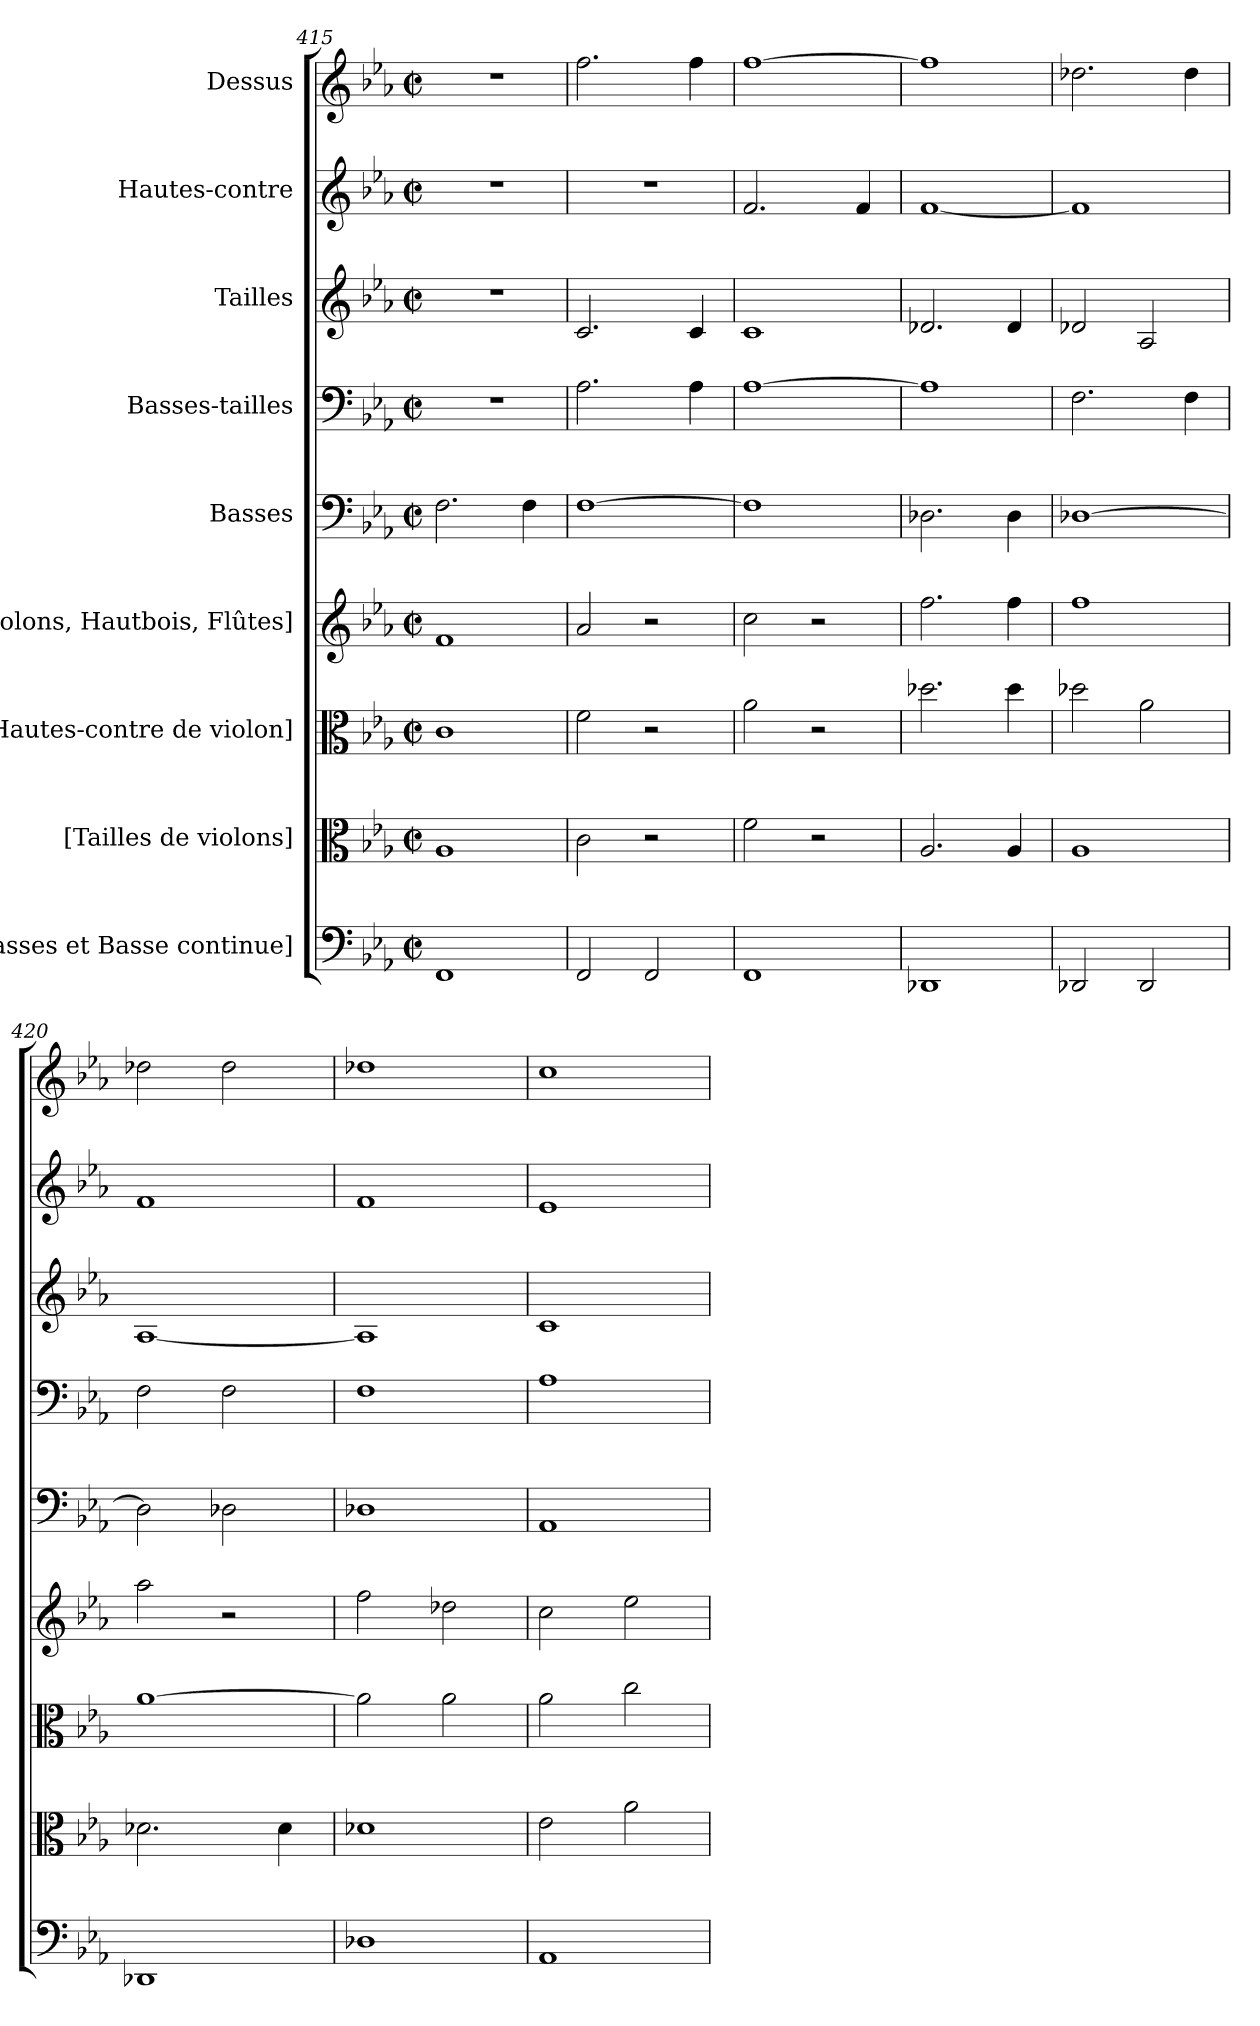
**kern	**kern	**kern	**kern	**kern	**kern	**kern	**kern	**kern
*part9	*part8	*part7	*part6	*part5	*part4	*part3	*part2	*part1
*staff9	*staff8	*staff7	*staff6	*staff5	*staff4	*staff3	*staff2	*staff1
*I"[Basses et Basse continue]	*I"[Tailles de violons]	*I"[Hautes-contre de violon]	*I"[Violons, Hautbois, Flûtes]	*I"Basses	*I"Basses-tailles	*I"Tailles	*I"Hautes-contre	*I"Dessus
*clefF4	*clefC3	*clefC3	*clefG2	*clefF4	*clefF4	*clefG2	*clefG2	*clefG2
*k[b-e-a-]	*k[b-e-a-]	*k[b-e-a-]	*k[b-e-a-]	*k[b-e-a-]	*k[b-e-a-]	*k[b-e-a-]	*k[b-e-a-]	*k[b-e-a-]
*E-:	*E-:	*E-:	*E-:	*E-:	*E-:	*E-:	*E-:	*E-:
*M2/2	*M2/2	*M2/2	*M2/2	*M2/2	*M2/2	*M2/2	*M2/2	*M2/2
*met(c|)	*met(c|)	*met(c|)	*met(c|)	*met(c|)	*met(c|)	*met(c|)	*met(c|)	*met(c|)
=415	=415	=415	=415	=415	=415	=415	=415	=415
1FF	1A-	1c	1f	2.F\	1r	1r	1r	1r
.	.	.	.	4F\	.	.	.	.
=416	=416	=416	=416	=416	=416	=416	=416	=416
2FF/	2c\	2f\	2a-/	[1F	2.A-\	2.c/	1r	2.ff\
2FF/	2r	2r	2r	.	.	.	.	.
.	.	.	.	.	4A-\	4c/	.	4ff\
=417	=417	=417	=417	=417	=417	=417	=417	=417
1FF	2f\	2a-\	2cc\	1F]	[1A-	1c	2.f/	[1ff
.	2r	2r	2r	.	.	.	.	.
.	.	.	.	.	.	.	4f/	.
!!LO:PB:g=z
=418	=418	=418	=418	=418	=418	=418	=418	=418
1DD-X	2.A-/	2.dd-X\	2.ff\	2.D-X\	1A-]	2.d-X/	[1f	1ff]
.	4A-/	4dd-\	4ff\	4D-\	.	4d-/	.	.
=419	=419	=419	=419	=419	=419	=419	=419	=419
2DD-X/	1A-	2dd-X\	1ff	[1D-X	2.F\	2d-X/	1f]	2.dd-X\
2DD-/	.	2a-\	.	.	.	2A-/	.	.
.	.	.	.	.	4F\	.	.	4dd-\
=420	=420	=420	=420	=420	=420	=420	=420	=420
1DD-X	2.d-X\	[1a-	2aa-\	2D-\]	2F\	[1A-	1f	2dd-X\
.	.	.	2r	2D-X\	2F\	.	.	2dd-\
.	4d-\	.	.	.	.	.	.	.
=421	=421	=421	=421	=421	=421	=421	=421	=421
1D-X	1d-X	2a-\]	2ff\	1D-X	1F	1A-]	1f	1dd-X
.	.	2a-\	2dd-X\	.	.	.	.	.
=422	=422	=422	=422	=422	=422	=422	=422	=422
1AA-	2e-\	2a-\	2cc\	1AA-	1A-	1c	1e-	1cc
.	2a-\	2cc\	2ee-\	.	.	.	.	.
=	=	=	=	=	=	=	=	=
*-	*-	*-	*-	*-	*-	*-	*-	*-
